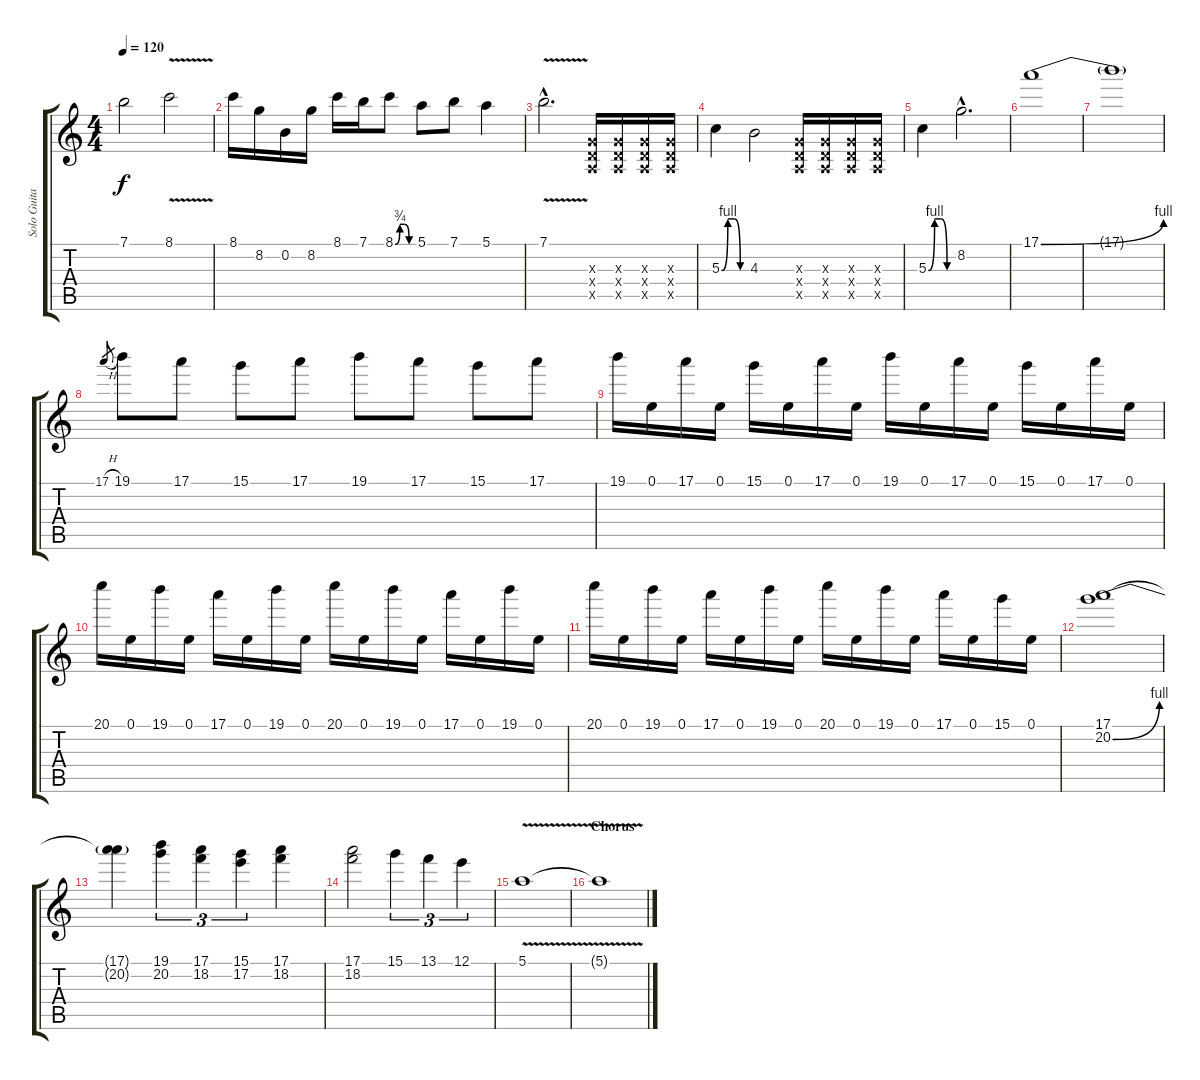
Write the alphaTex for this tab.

\track ("Solo Guitar" "Solo Guita") {instrument overdrivenguitar}
\staff {score tabs}
\tuning (E4 B3 G3 D3 A2 E2) {hide}
\ts (4 4)
\tempo 120
\clef g2
\ks c
7.1.2{dy f} 8.1{v}.2 |
8.1.16 8.2.16 0.2.16 8.2.16 8.1.16 7.1.16 8.1{be (custom 0 0 15 3 30 3 45 0 60 0)}.8 5.1.8 7.1.8 5.1.4 |
7.1{v hac}.2{d} (0.3{x} 0.4{x} 0.5{x}).16 (0.3{x} 0.4{x} 0.5{x}).16 (0.3{x} 0.4{x} 0.5{x}).16 (0.3{x} 0.4{x} 0.5{x}).16 |
5.3{be (custom 0 0 15 4 30 4 45 0 60 0)}.4 4.3.2 (0.3{x} 0.4{x} 0.5{x}).16 (0.3{x} 0.4{x} 0.5{x}).16 (0.3{x} 0.4{x} 0.5{x}).16 (0.3{x} 0.4{x} 0.5{x}).16 |
5.3{be (custom 0 0 15 4 30 4 45 0 60 0)}.4 8.2{hac}.2{d} |
17.1{be (bend 0 0 60 4)}.1 |
17.1{t}.1 |
17.1{h}.8{gr} 19.1.8 17.1.8 15.1.8 17.1.8 19.1.8 17.1.8 15.1.8 17.1.8 |
19.1.16 0.1.16 17.1.16 0.1.16 15.1.16 0.1.16 17.1.16 0.1.16 19.1.16 0.1.16 17.1.16 0.1.16 15.1.16 0.1.16 17.1.16 0.1.16 |
20.1.16 0.1.16 19.1.16 0.1.16 17.1.16 0.1.16 19.1.16 0.1.16 20.1.16 0.1.16 19.1.16 0.1.16 17.1.16 0.1.16 19.1.16 0.1.16 |
20.1.16 0.1.16 19.1.16 0.1.16 17.1.16 0.1.16 19.1.16 0.1.16 20.1.16 0.1.16 19.1.16 0.1.16 17.1.16 0.1.16 15.1.16 0.1.16 |
(17.1 20.2{be (bend 0 0 60 4)}).1 |
(17.1{t} 20.2{t}).4 (19.1 20.2).4{tu (3 2)} (17.1 18.2).4{tu (3 2)} (15.1 17.2).4{tu (3 2)} (17.1 18.2).4 |
(17.1 18.2).2 15.1.4{tu (3 2)} 13.1.4{tu (3 2)} 12.1.4{tu (3 2)} |
5.1{v}.1 |
\section ("" "Chorus")
5.1{t}.1
